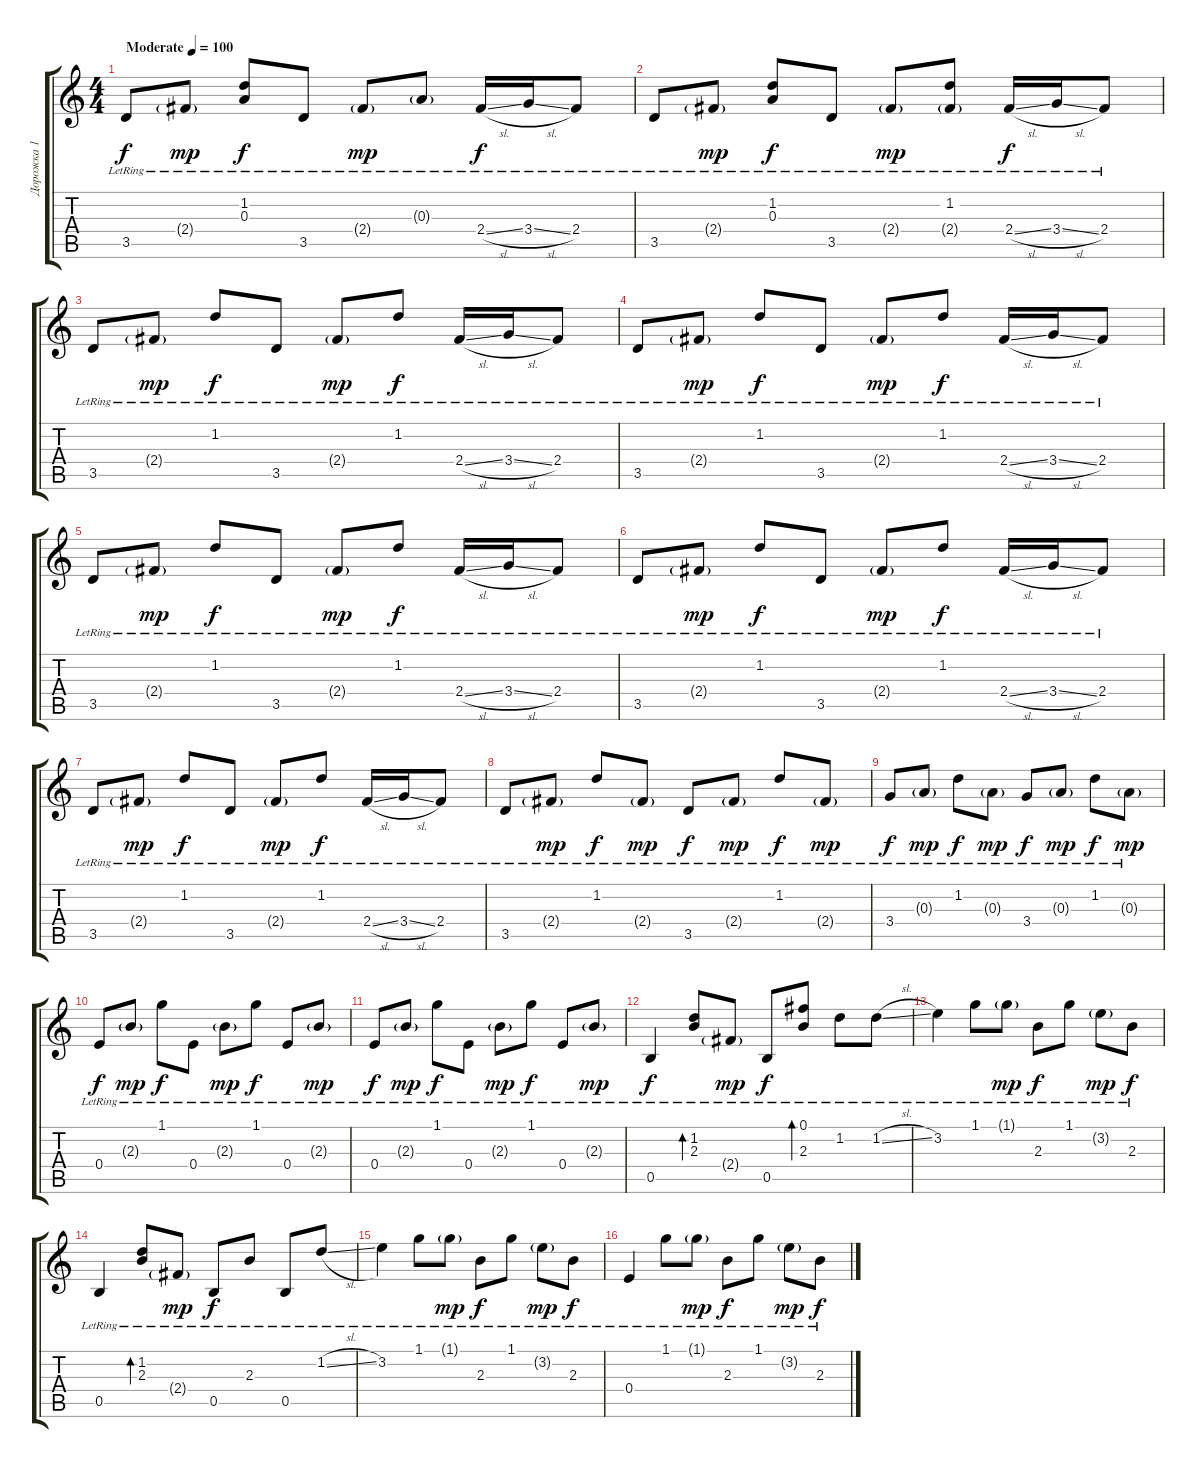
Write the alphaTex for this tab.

\track ("Дорожка 1" "Дорожка 1") {instrument electricguitarclean}
\staff {score tabs}
\tuning (Gb4 Db4 A3 E3 B2 E2) {hide}
\ts (4 4)
\tempo (100 "Moderate")
\clef g2
\ks c
3.5{lr}.8{dy f instrument electricguitarclean} 2.4{g lr}.8{dy mp} (1.2{lr} 0.3{lr}).8{dy f} 3.5{lr}.8 2.4{g lr}.8{dy mp} 0.3{g lr}.8 2.4{sl lr}.16{dy f} 3.4{sl lr}.16 2.4{lr}.8 |
3.5{lr}.8 2.4{g lr}.8{dy mp} (1.2{lr} 0.3{lr}).8{dy f} 3.5{lr}.8 2.4{g lr}.8{dy mp} (1.2{lr} 2.4{g lr}).8 2.4{sl lr}.16{dy f} 3.4{sl lr}.16 2.4{lr}.8 |
3.5{lr}.8 2.4{g lr}.8{dy mp} 1.2{lr}.8{dy f} 3.5{lr}.8 2.4{g lr}.8{dy mp} 1.2{lr}.8{dy f} 2.4{sl lr}.16 3.4{sl lr}.16 2.4{lr}.8 |
3.5{lr}.8 2.4{g lr}.8{dy mp} 1.2{lr}.8{dy f} 3.5{lr}.8 2.4{g lr}.8{dy mp} 1.2{lr}.8{dy f} 2.4{sl lr}.16 3.4{sl lr}.16 2.4{lr}.8 |
3.5{lr}.8 2.4{g lr}.8{dy mp} 1.2{lr}.8{dy f} 3.5{lr}.8 2.4{g lr}.8{dy mp} 1.2{lr}.8{dy f} 2.4{sl lr}.16 3.4{sl lr}.16 2.4{lr}.8 |
3.5{lr}.8 2.4{g lr}.8{dy mp} 1.2{lr}.8{dy f} 3.5{lr}.8 2.4{g lr}.8{dy mp} 1.2{lr}.8{dy f} 2.4{sl lr}.16 3.4{sl lr}.16 2.4{lr}.8 |
3.5{lr}.8 2.4{g lr}.8{dy mp} 1.2{lr}.8{dy f} 3.5{lr}.8 2.4{g lr}.8{dy mp} 1.2{lr}.8{dy f} 2.4{sl lr}.16 3.4{sl lr}.16 2.4{lr}.8 |
3.5{lr}.8 2.4{g lr}.8{dy mp} 1.2{lr}.8{dy f} 2.4{g lr}.8{dy mp} 3.5{lr}.8{dy f} 2.4{g lr}.8{dy mp} 1.2{lr}.8{dy f} 2.4{g lr}.8{dy mp} |
3.4{lr}.8{dy f} 0.3{g lr}.8{dy mp} 1.2{lr}.8{dy f} 0.3{g lr}.8{dy mp} 3.4{lr}.8{dy f} 0.3{g lr}.8{dy mp} 1.2{lr}.8{dy f} 0.3{g lr}.8{dy mp} |
0.4{lr}.8{dy f} 2.3{g lr}.8{dy mp} 1.1{lr}.8{dy f} 0.4{lr}.8 2.3{g lr}.8{dy mp} 1.1{lr}.8{dy f} 0.4{lr}.8 2.3{g lr}.8{dy mp} |
0.4{lr}.8{dy f} 2.3{g lr}.8{dy mp} 1.1{lr}.8{dy f} 0.4{lr}.8 2.3{g lr}.8{dy mp} 1.1{lr}.8{dy f} 0.4{lr}.8 2.3{g lr}.8{dy mp} |
0.5{lr}.4{dy f} (1.2{lr} 2.3{lr}).8{bd 120} 2.4{g lr}.8{dy mp} 0.5{lr}.8{dy f} (0.1{lr} 2.3{lr}).8{bd 120} 1.2{lr}.8 1.2{sl lr}.8 |
3.2{lr}.4 1.1{lr}.8 1.1{g lr}.8{dy mp} 2.3{lr}.8{dy f} 1.1{lr}.8 3.2{g lr}.8{dy mp} 2.3{lr}.8{dy f} |
0.5{lr}.4 (1.2{lr} 2.3{lr}).8{bd 120} 2.4{g lr}.8{dy mp} 0.5{lr}.8{dy f} 2.3{lr}.8 0.5{lr}.8 1.2{sl lr}.8 |
3.2{lr}.4 1.1{lr}.8 1.1{g lr}.8{dy mp} 2.3{lr}.8{dy f} 1.1{lr}.8 3.2{g lr}.8{dy mp} 2.3{lr}.8{dy f} |
0.4{lr}.4 1.1{lr}.8 1.1{g lr}.8{dy mp} 2.3{lr}.8{dy f} 1.1{lr}.8 3.2{g lr}.8{dy mp} 2.3{lr}.8{dy f}
